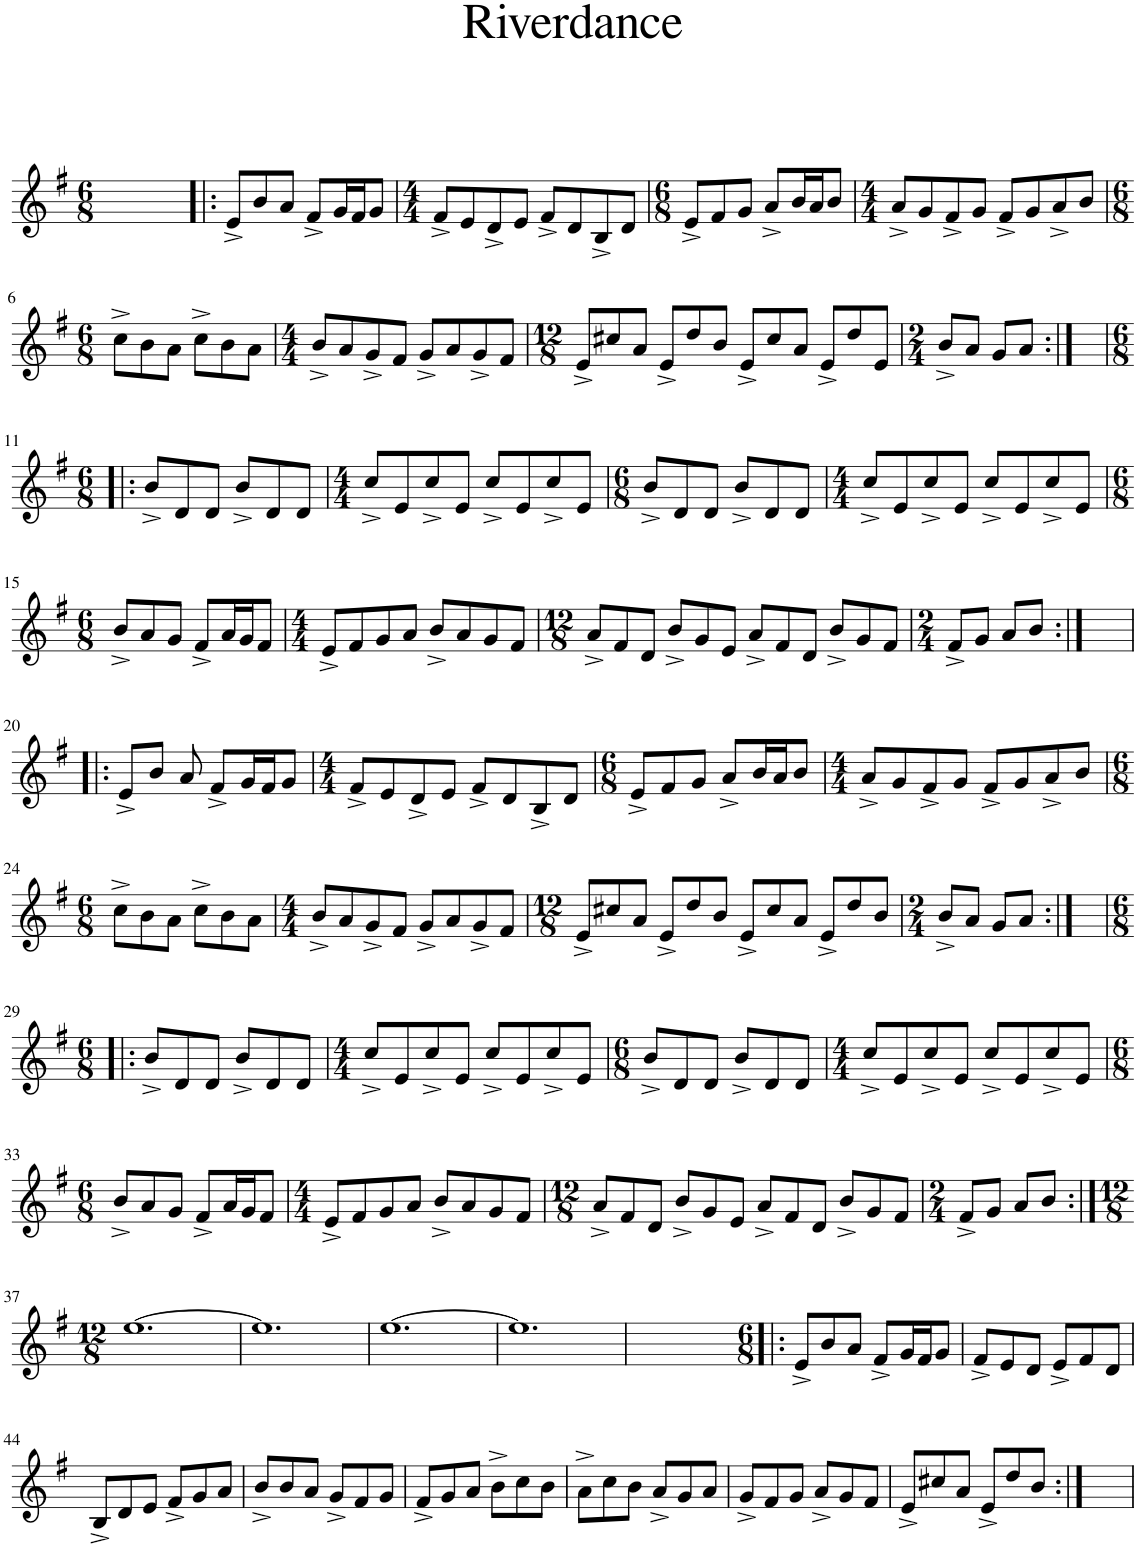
**kern
*part1
*staff1
*I"Piano
*I'Pno
*clefG2
*k[f#]
*e:
*M6/8
=1
2.ryy
=2!|:
8e^/L
8b/
8a/J
8f#^/L
16g/L
16f#/J
8g/J
=3
*M4/4
8f#^/L
8e/
8d^/
8e/J
8f#^/L
8d/
8B^/
8d/J
=4
*M6/8
8e^/L
8f#/
8g/J
8a^/L
16b/L
16a/J
8b/J
=5
*M4/4
8a^/L
8g/
8f#^/
8g/J
8f#^/L
8g/
8a^/
8b/J
!!LO:LB:g=z
=6
*M6/8
8cc^\L
8b\
8a\J
8cc^\L
8b\
8a\J
=7
*M4/4
8b^/L
8a/
8g^/
8f#/J
8g^/L
8a/
8g^/
8f#/J
=8
*M12/8
8e^/L
8cc#X/
8a/J
8e^/L
8dd/
8b/J
8e^/L
8cc#/
8a/J
8e^/L
8dd/
8e/J
=9
*M2/4
8b^/L
8a/J
8g/L
8a/J
=10:|!
2ryy
!!LO:LB:g=z
=11!|:
*M6/8
8b^/L
8d/
8d/J
8b^/L
8d/
8d/J
=12
*M4/4
8cc^/L
8e/
8cc^/
8e/J
8cc^/L
8e/
8cc^/
8e/J
=13
*M6/8
8b^/L
8d/
8d/J
8b^/L
8d/
8d/J
=14
*M4/4
8cc^/L
8e/
8cc^/
8e/J
8cc^/L
8e/
8cc^/
8e/J
!!LO:LB:g=z
=15
*M6/8
8b^/L
8a/
8g/J
8f#^/L
16a/L
16g/J
8f#/J
=16
*M4/4
8e^/L
8f#/
8g/
8a/J
8b^/L
8a/
8g/
8f#/J
=17
*M12/8
8a^/L
8f#/
8d/J
8b^/L
8g/
8e/J
8a^/L
8f#/
8d/J
8b^/L
8g/
8f#/J
=18
*M2/4
8f#^/L
8g/J
8a/L
8b/J
=19:|!
2ryy
!!LO:LB:g=z
=20!|:
8e^/L
8b/J
8a/
8f#^/L
16g/L
16f#/J
8g/J
=21
*M4/4
8f#^/L
8e/
8d^/
8e/J
8f#^/L
8d/
8B^/
8d/J
=22
*M6/8
8e^/L
8f#/
8g/J
8a^/L
16b/L
16a/J
8b/J
=23
*M4/4
8a^/L
8g/
8f#^/
8g/J
8f#^/L
8g/
8a^/
8b/J
!!LO:LB:g=z
=24
*M6/8
8cc^\L
8b\
8a\J
8cc^\L
8b\
8a\J
=25
*M4/4
8b^/L
8a/
8g^/
8f#/J
8g^/L
8a/
8g^/
8f#/J
=26
*M12/8
8e^/L
8cc#X/
8a/J
8e^/L
8dd/
8b/J
8e^/L
8cc#/
8a/J
8e^/L
8dd/
8b/J
=27
*M2/4
8b^/L
8a/J
8g/L
8a/J
=28:|!
2ryy
!!LO:LB:g=z
=29!|:
*M6/8
8b^/L
8d/
8d/J
8b^/L
8d/
8d/J
=30
*M4/4
8cc^/L
8e/
8cc^/
8e/J
8cc^/L
8e/
8cc^/
8e/J
=31
*M6/8
8b^/L
8d/
8d/J
8b^/L
8d/
8d/J
=32
*M4/4
8cc^/L
8e/
8cc^/
8e/J
8cc^/L
8e/
8cc^/
8e/J
!!LO:LB:g=z
=33
*M6/8
8b^/L
8a/
8g/J
8f#^/L
16a/L
16g/J
8f#/J
=34
*M4/4
8e^/L
8f#/
8g/
8a/J
8b^/L
8a/
8g/
8f#/J
=35
*M12/8
8a^/L
8f#/
8d/J
8b^/L
8g/
8e/J
8a^/L
8f#/
8d/J
8b^/L
8g/
8f#/J
=36
*M2/4
8f#^/L
8g/J
8a/L
8b/J
!!LO:LB:g=z
=37:|!
*M12/8
[1.ee
=38
1.ee]
=39
[1.ee
=40
1.ee]
=41
1.ryy
=42!|:
*M6/8
8e^/L
8b/
8a/J
8f#^/L
16g/L
16f#/J
8g/J
=43
8f#^/L
8e/
8d/J
8e^/L
8f#/
8d/J
!!LO:LB:g=z
=44
8B^/L
8d/
8e/J
8f#^/L
8g/
8a/J
=45
8b^/L
8b/
8a/J
8g^/L
8f#/
8g/J
=46
8f#^/L
8g/
8a/J
8b^\L
8cc\
8b\J
=47
8a^\L
8cc\
8b\J
8a^/L
8g/
8a/J
=48
8g^/L
8f#/
8g/J
8a^/L
8g/
8f#/J
=49
8e^/L
8cc#X/
8a/J
8e^/L
8dd/
8b/J
=50:|!
2.ryy
=
*-
